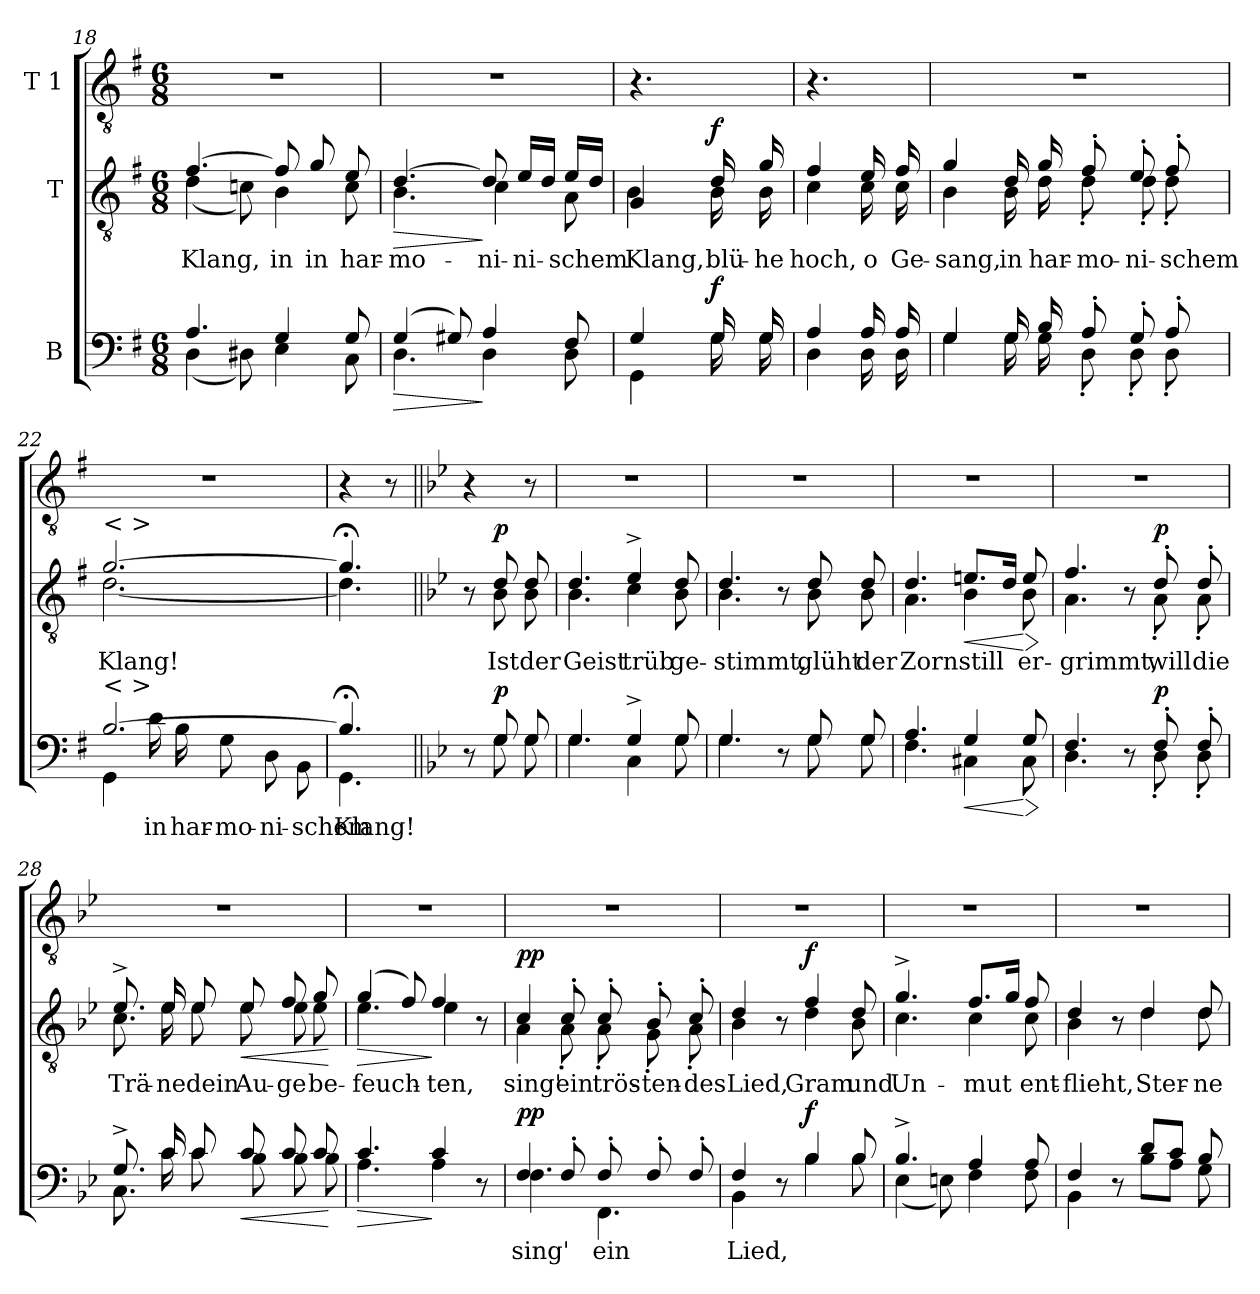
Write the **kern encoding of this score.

**kern	**text	**dynam	**kern	**text	**dynam	**kern
*part3	*part3	*part3	*part2	*part2	*part2	*part1
*staff3	*staff3	*staff3	*staff2	*staff2	*staff2	*staff1
*I"B	*	*	*I"T	*	*	*I"T 1
*clefF4	*	*	*clefGv2	*	*	*clefGv2
*k[f#]	*	*	*k[f#]	*	*	*k[f#]
*M6/8	*	*	*M6/8	*	*	*M6/8
=18	=18	=18	=18	=18	=18	=18
*^	*	*	*^	*	*	*
!	!	!	!	!	!	!LO:LY:b	!	!
4.A/	(4D\	.	.	[4.f#/	(4d\	Klang,	.	2.r
.	8D#X\)	.	.	.	8cn\)	.	.	.
!	!	!	!	!	!	!LO:LY:b	!	!
4G/	4E\	.	.	8f#/]	4B\	in	.	.
!	!	!	!	!	!	!LO:LY:b	!	!
.	.	.	.	8g/	.	in	.	.
!	!	!	!	!	!	!LO:LY:b	!	!
!	!	!	!	!	!	!LO:LY:b	!	!
8G/	8C\	.	.	8e/	8c\	har-	.	.
=19	=19	=19	=19	=19	=19	=19	=19	=19
!	!	!	!LO:HP:b	!	!	!LO:LY:b	!LO:HP:b	!
!	!	!	!	!	!	!LO:LY:b	!	!
(4G/	4.D\	.	>	[4.d/	4.B\	-mo-	>	2.r
8G#X/)	.	.	.	.	.	.	.	.
!	!	!	!	!	!	!LO:LY:b	!	!
4A/	4D\	.	]	8d/]	4c\	-ni-	]	.
!	!	!	!	!	!	!LO:LY:b	!	!
.	.	.	.	16e/LL	.	-ni-	.	.
.	.	.	.	16d/JJ	.	.	.	.
!	!	!	!	!	!	!LO:LY:b	!	!
!	!	!	!	!	!	!LO:LY:b	!	!
8F#/	8D\	.	.	16e/LL	8A\	-schem	.	.
.	.	.	.	16d/JJ	.	.	.	.
=20	=20	=20	=20	=20	=20	=20	=20	=20
!	!	!	!	!	!	!LO:LY:b	!	!
4G/	4GG\	.	.	4G/	4B\	Klang,	.	4.r
!	!	!	!LO:DY:a	!	!	!LO:LY:b	!LO:DY:a	!
16G/	16G\	.	f	16d/	16B\	blü-	f	.
!	!	!	!	!	!	!LO:LY:b	!	!
16G/	16G\	.	.	16g/	16B\	-he	.	.
!!LO:PB:g=z
=20X1	=20X1	=20X1	=20X1	=20X1	=20X1	=20X1	=20X1	=20X1
!	!	!	!	!	!	!LO:LY:b	!	!
4A/	4D\	.	.	4f#/	4c\	hoch,	.	4.r
!	!	!	!	!	!	!LO:LY:b	!	!
16A/	16D\	.	.	16e/	16c\	o	.	.
!	!	!	!	!	!	!LO:LY:b	!	!
16A/	16D\	.	.	16f#/	16c\	Ge-	.	.
=21	=21	=21	=21	=21	=21	=21	=21	=21
!	!	!	!	!	!	!LO:LY:b	!	!
4G/	4G\	.	.	4g/	4B\	-sang,	.	2.r
!	!	!	!	!	!	!LO:LY:b	!	!
16G/	16G\	.	.	16d/	16B\	in	.	.
!	!	!	!	!	!	!LO:LY:b	!	!
16B/	16G\	.	.	16g/	16d\	har-	.	.
!	!	!	!	!	!	!LO:LY:b	!	!
8A'/	8D'\	.	.	8f#'/	8d'\	-mo-	.	.
!	!	!	!	!	!	!LO:LY:b	!	!
8G'/	8D'\	.	.	8e'/	8d'\	-ni-	.	.
!	!	!	!	!	!	!LO:LY:b	!	!
8A'/	8D'\	.	.	8f#'/	8d'\	-schem	.	.
=22	=22	=22	=22	=22	=22	=22	=22	=22
!	!	!	!	!LO:TX:a:t=< >	!	!	!	!
!LO:TX:a:t=< >	!	!	!	!	!	!	!	!
!	!	!	!	!	!	!LO:LY:b	!	!
[2.B/	4GG\	.	.	[2.g/	[2.d\	Klang!	.	2.r
!	!	!LO:LY:b	!	!	!	!	!	!
.	16d\	in	.	.	.	.	.	.
!	!	!LO:LY:b	!	!	!	!	!	!
.	16B\	har-	.	.	.	.	.	.
!	!	!LO:LY:b	!	!	!	!	!	!
.	8G\	-mo-	.	.	.	.	.	.
!	!	!LO:LY:b	!	!	!	!	!	!
.	8D\	-ni-	.	.	.	.	.	.
!	!	!LO:LY:b	!	!	!	!	!	!
.	8BB\	-schem	.	.	.	.	.	.
=23	=23	=23	=23	=23	=23	=23	=23	=23
!	!	!LO:LY:b	!	!	!	!	!	!
4.B;</]	4.GG\	Klang!	.	4.g;</]	4.d\]	.	.	4r
.	.	.	.	.	.	.	.	8r
!!LO:LB:g=z
=23X2||	=23X2||	=23X2||	=23X2||	=23X2||	=23X2||	=23X2||	=23X2||	=23X2||
*k[b-e-]	*	*	*	*k[b-e-]	*	*	*	*k[b-e-]
8r	8ryy	.	.	8r	8ryy	.	.	4r
!	!	!	!LO:DY:a	!	!	!LO:LY:b	!LO:DY:a	!
8G/	8G\	.	p	8d/	8B-\	Ist	p	.
!	!	!	!	!	!	!LO:LY:b	!	!
8G/	8G\	.	.	8d/	8B-\	der	.	8r
=24	=24	=24	=24	=24	=24	=24	=24	=24
!	!	!	!	!	!	!LO:LY:b	!	!
4.G/	4.G\	.	.	4.d/	4.B-\	Geist	.	2.r
!	!	!	!	!	!	!LO:LY:b	!	!
4G^/	4C\	.	.	4e-^/	4c\	trüb	.	.
!	!	!	!	!	!	!LO:LY:b	!	!
8G/	8G\	.	.	8d/	8B-\	ge-	.	.
=25	=25	=25	=25	=25	=25	=25	=25	=25
!	!	!	!	!	!	!LO:LY:b	!	!
4.G/	4.G\	.	.	4.d/	4.B-\	-stimmt,	.	2.r
8r	8ryy	.	.	8r	8ryy	.	.	.
!	!	!	!	!	!	!LO:LY:b	!	!
8G/	8G\	.	.	8d/	8B-\	glüht	.	.
!	!	!	!	!	!	!LO:LY:b	!	!
8G/	8G\	.	.	8d/	8B-\	der	.	.
=26	=26	=26	=26	=26	=26	=26	=26	=26
!	!	!	!	!	!	!LO:LY:b	!	!
4.A/	4.F\	.	.	4.d/	4.A\	Zorn	.	2.r
!	!	!	!LO:HP:b	!	!	!LO:LY:b	!LO:HP:b	!
4G/	4C#X\	.	<	8.en/L	4B-\	still	<	.
.	.	.	.	16d/Jk	.	.	.	.
!	!	!	!LO:HP:n=1:b	!	!	!LO:LY:b	!LO:HP:n=1:b	!
8G/	8C#\	.	[ >	8e/	8B-\	er-	[ >	.
*v	*v	*	*	*	*	*	*	*
*	*	*	*v	*v	*	*	*
.	.	]	.	.	]	.
=27	=27	=27	=27	=27	=27	=27
*^	*	*	*^	*	*	*
!	!	!	!	!	!	!LO:LY:b	!	!
4.F/	4.D\	.	.	4.f/	4.A\	-grimmt,	.	2.r
8r	8ryy	.	.	8r	8ryy	.	.	.
!	!	!	!LO:DY:a	!	!	!LO:LY:b	!LO:DY:a	!
8F'/	8D'\	.	p	8d'/	8A'\	will	p	.
!	!	!	!	!	!	!LO:LY:b	!	!
8F'/	8D'\	.	.	8d'/	8A'\	die	.	.
!!LO:LB:g=z
=28	=28	=28	=28	=28	=28	=28	=28	=28
!	!	!	!	!	!	!LO:LY:b	!	!
8.G^/	8.C\	.	.	8.e-^/	8.c\	Trä-	.	2.r
!	!	!	!	!	!	!LO:LY:b	!	!
16c/	16c\	.	.	16e-/	16e-\	-ne	.	.
!	!	!	!	!	!	!LO:LY:b	!	!
8c/	8c\	.	.	8e-/	8e-\	dein	.	.
!	!	!	!LO:HP:b	!	!	!LO:LY:b	!LO:HP:b	!
8c/	8B-\	.	<	8e-/	8e-\	Au-	<	.
!	!	!	!	!	!	!LO:LY:b	!	!
8c/	8B-\	.	.	8f/	8e-\	-ge	.	.
!	!	!	!	!	!	!LO:LY:b	!	!
8c/	8B-\	.	.	8g/	8e-\	be-	.	.
*v	*v	*	*	*	*	*	*	*
*	*	*	*v	*v	*	*	*
.	.	[	.	.	[	.
=29	=29	=29	=29	=29	=29	=29
!	!	!LO:HP:b	!	!LO:LY:b	!LO:HP:b	!
*^	*	*	*^	*	*	*
4.c/	4.A\	.	>	(4g/	4.e-\	-feuch-	>	2.r
.	.	.	.	8f/)	.	.	.	.
!	!	!	!	!	!	!LO:LY:b	!	!
4c/	4A\	.	]	4f/	4e-\	-ten,	]	.
8r	8ryy	.	.	8r	8ryy	.	.	.
=30	=30	=30	=30	=30	=30	=30	=30	=30
!	!	!LO:LY:b	!LO:DY:a	!	!	!LO:LY:b	!LO:DY:a	!
4F/	4.F\	sing'	pp	4c/	4A\	sing'	pp	2.r
!	!	!	!	!	!	!LO:LY:b	!	!
8F'/	.	.	.	8c'/	8A'\	ein	.	.
!	!	!LO:LY:b	!	!	!	!LO:LY:b	!	!
8F'/	4.FF\	ein	.	8c'/	8A'\	trös-	.	.
!	!	!	!	!	!	!LO:LY:b	!	!
8F'/	.	.	.	8B-'/	8G'\	-ten-	.	.
!	!	!	!	!	!	!LO:LY:b	!	!
8F'/	.	.	.	8c'/	8A'\	-des	.	.
=31	=31	=31	=31	=31	=31	=31	=31	=31
!	!	!LO:LY:b	!	!	!	!LO:LY:b	!	!
4F/	4BB-\	Lied,	.	4d/	4B-\	Lied,	.	2.r
8r	8ryy	.	.	8r	8ryy	.	.	.
!	!	!	!LO:DY:a	!	!	!LO:LY:b	!LO:DY:a	!
4B-/	4B-\	.	f	4f/	4d\	Gram	f	.
!	!	!	!	!	!	!LO:LY:b	!	!
8B-/	8B-\	.	.	8d/	8B-\	und	.	.
!!LO:LB:g=z
=32	=32	=32	=32	=32	=32	=32	=32	=32
!	!	!	!	!	!	!LO:LY:b	!	!
4.B-^/	(4E-\	.	.	4.g^/	4.c\	Un-	.	2.r
.	8En\)	.	.	.	.	.	.	.
!	!	!	!	!	!	!LO:LY:b	!	!
4A/	4F\	.	.	8.f/L	4c\	-mut	.	.
.	.	.	.	16g/Jk	.	.	.	.
!	!	!	!	!	!	!LO:LY:b	!	!
8A/	8F\	.	.	8f/	8c\	ent-	.	.
=33	=33	=33	=33	=33	=33	=33	=33	=33
!	!	!	!	!	!	!LO:LY:b	!	!
4F/	4BB-\	.	.	4d/	4B-\	-flieht,	.	2.r
8r	8ryy	.	.	8r	8ryy	.	.	.
!	!	!	!	!	!	!LO:LY:b	!	!
8d/L	8B-\L	.	.	4d/	4d\	Ster-	.	.
8c/J	8A\J	.	.	.	.	.	.	.
!	!	!	!	!	!	!LO:LY:b	!	!
8B-/	8G\	.	.	8d/	8d\	-ne	.	.
*v	*v	*	*	*	*	*	*	*
*	*	*	*v	*v	*	*	*
=	=	=	=	=	=	=
*-	*-	*-	*-	*-	*-	*-
